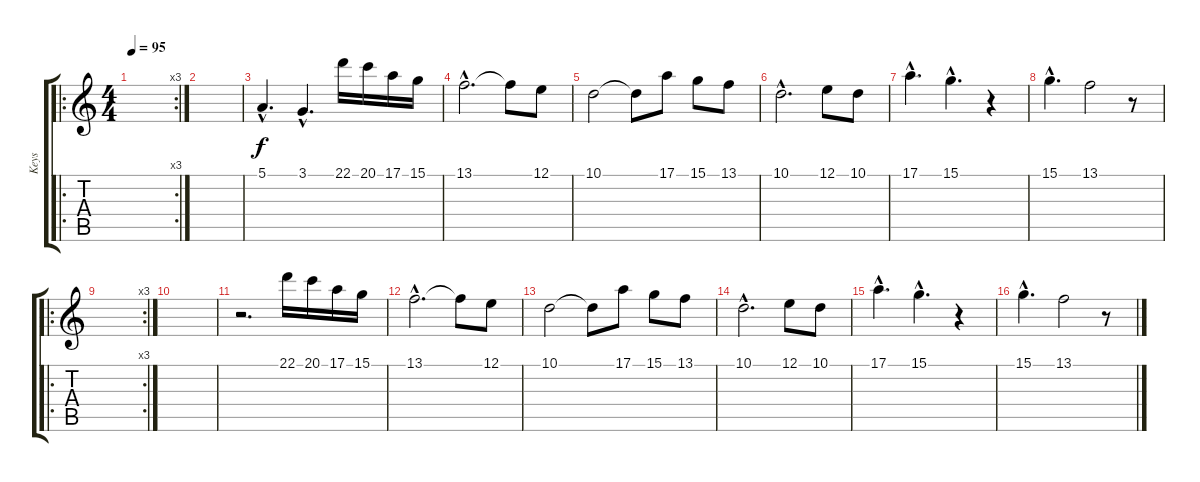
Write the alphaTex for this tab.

\track ("Keys" "Keys") {instrument viola}
\staff {score tabs}
\tuning (E4 B3 G3 D3 A2 E2) {hide}
\ro
\rc 3
\ts (4 4)
\tempo 95
\clef g2
\ks c
|
|
5.1{hac}.4{d} 3.1{hac}.4{d} 22.1.16 20.1.16 17.1.16 15.1.16 |
13.1{hac}.2{d} 13.1{t}.8 12.1.8 |
10.1.2 10.1{t}.8 17.1.8 15.1.8 13.1.8 |
10.1{hac}.2{d} 12.1.8 10.1.8 |
17.1{hac}.4{d} 15.1{hac}.4{d} r.4 |
15.1{hac}.4{d} 13.1.2 r.8 |
\ro
\rc 3
|
|
r.2{d} 22.1.16 20.1.16 17.1.16 15.1.16 |
13.1{hac}.2{d} 13.1{t}.8 12.1.8 |
10.1.2 10.1{t}.8 17.1.8 15.1.8 13.1.8 |
10.1{hac}.2{d} 12.1.8 10.1.8 |
17.1{hac}.4{d} 15.1{hac}.4{d} r.4 |
15.1{hac}.4{d} 13.1.2 r.8
